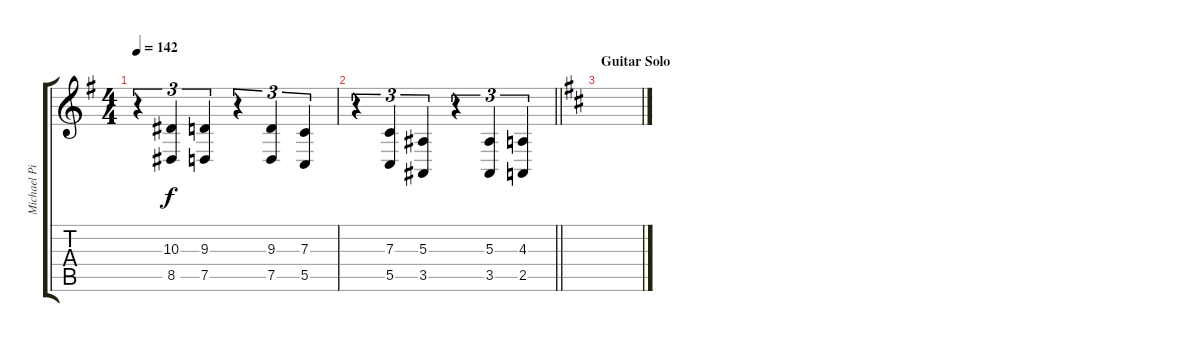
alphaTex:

\track ("Michael Pinnella (brass)" "Michael Pi") {instrument brasssection}
\staff {score tabs}
\tuning (D4 A3 F3 C3 G2 D2) {hide}
\ts (4 4)
\tempo 142
\clef g2
\ks eminor
r.4{tu (3 2) dy f volume 10} (10.3 8.5).4{tu (3 2)} (9.3 7.5).4{tu (3 2)} r.4{tu (3 2)} (9.3 7.5).4{tu (3 2)} (7.3 5.5).4{tu (3 2)} |
\barLineRight lightlight
r.4{tu (3 2)} (7.3 5.5).4{tu (3 2)} (5.3 3.5).4{tu (3 2)} r.4{tu (3 2)} (5.3 3.5).4{tu (3 2)} (4.3 2.5).4{tu (3 2)} |
\section ("" "Guitar Solo")
\ks bminor
